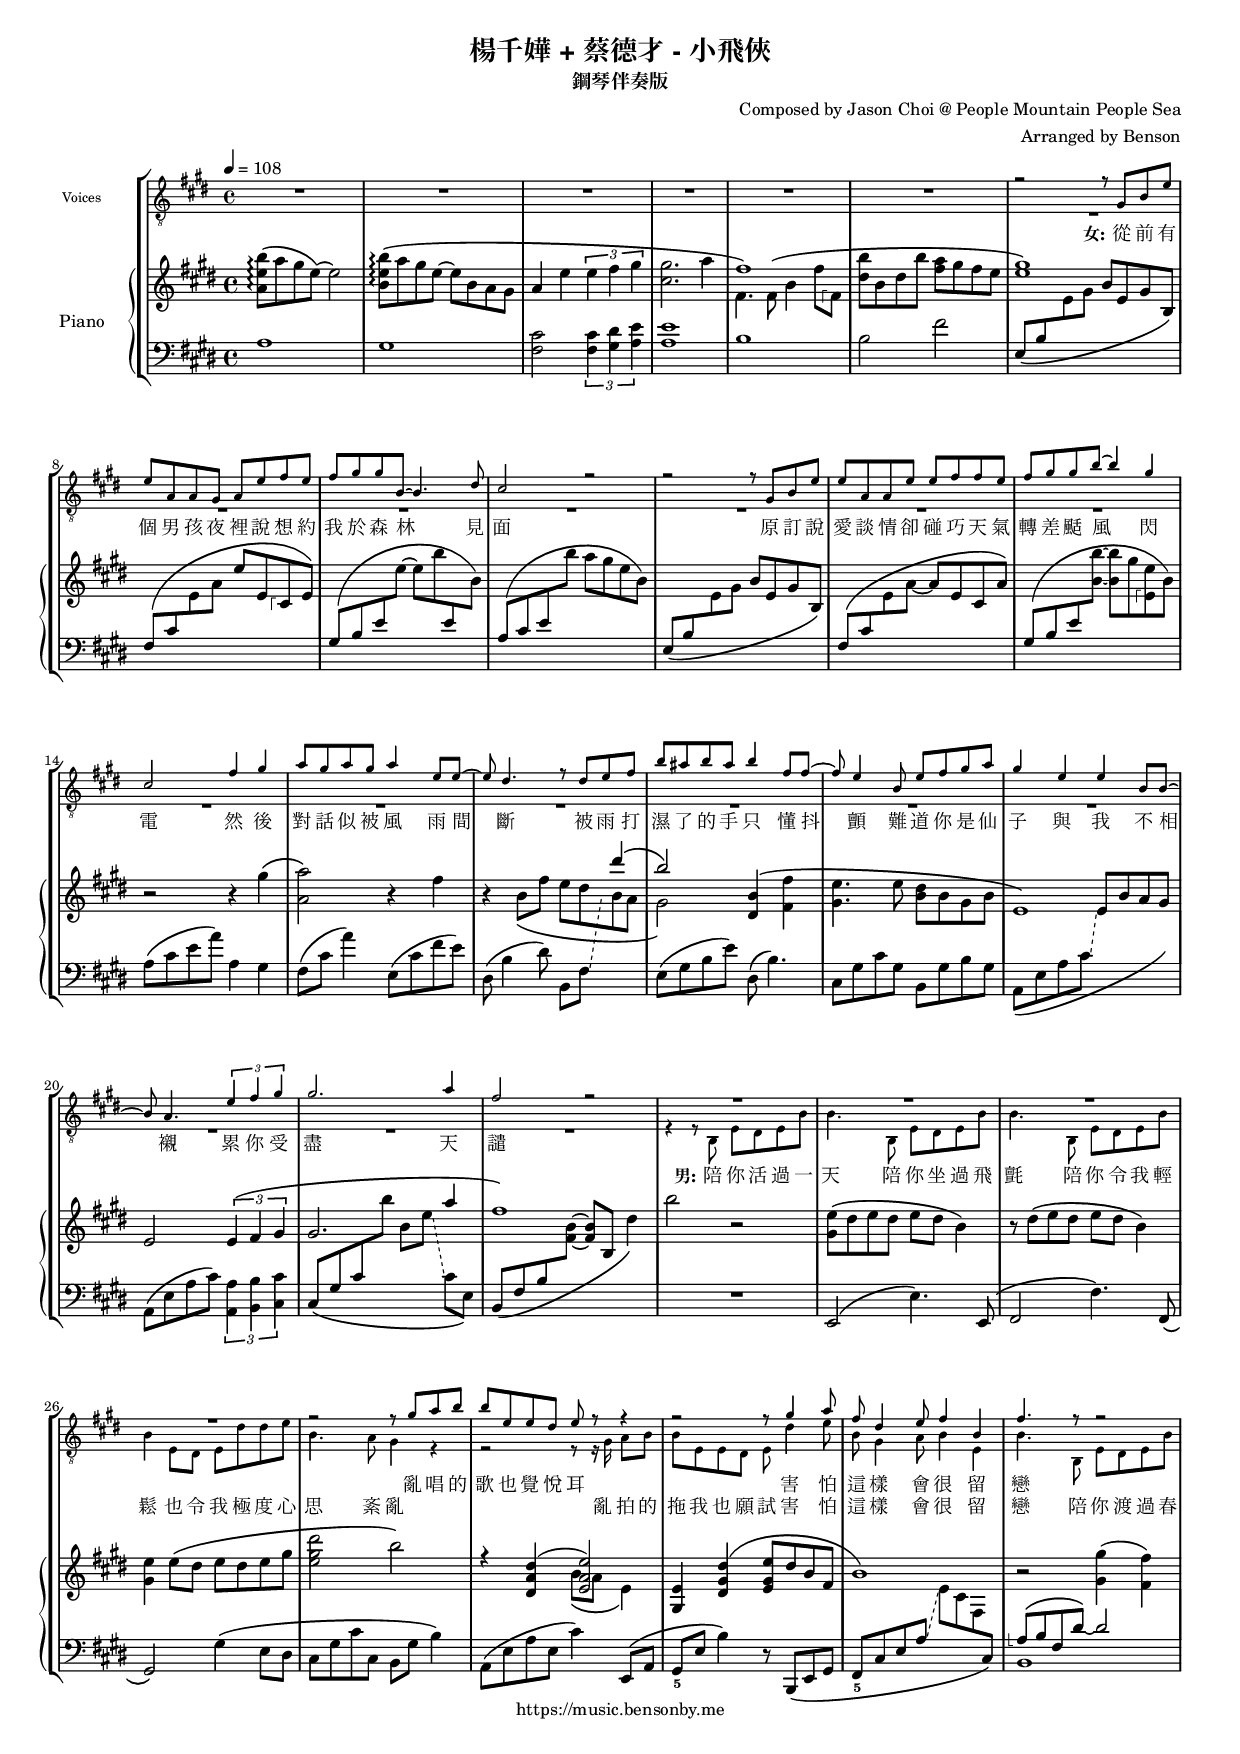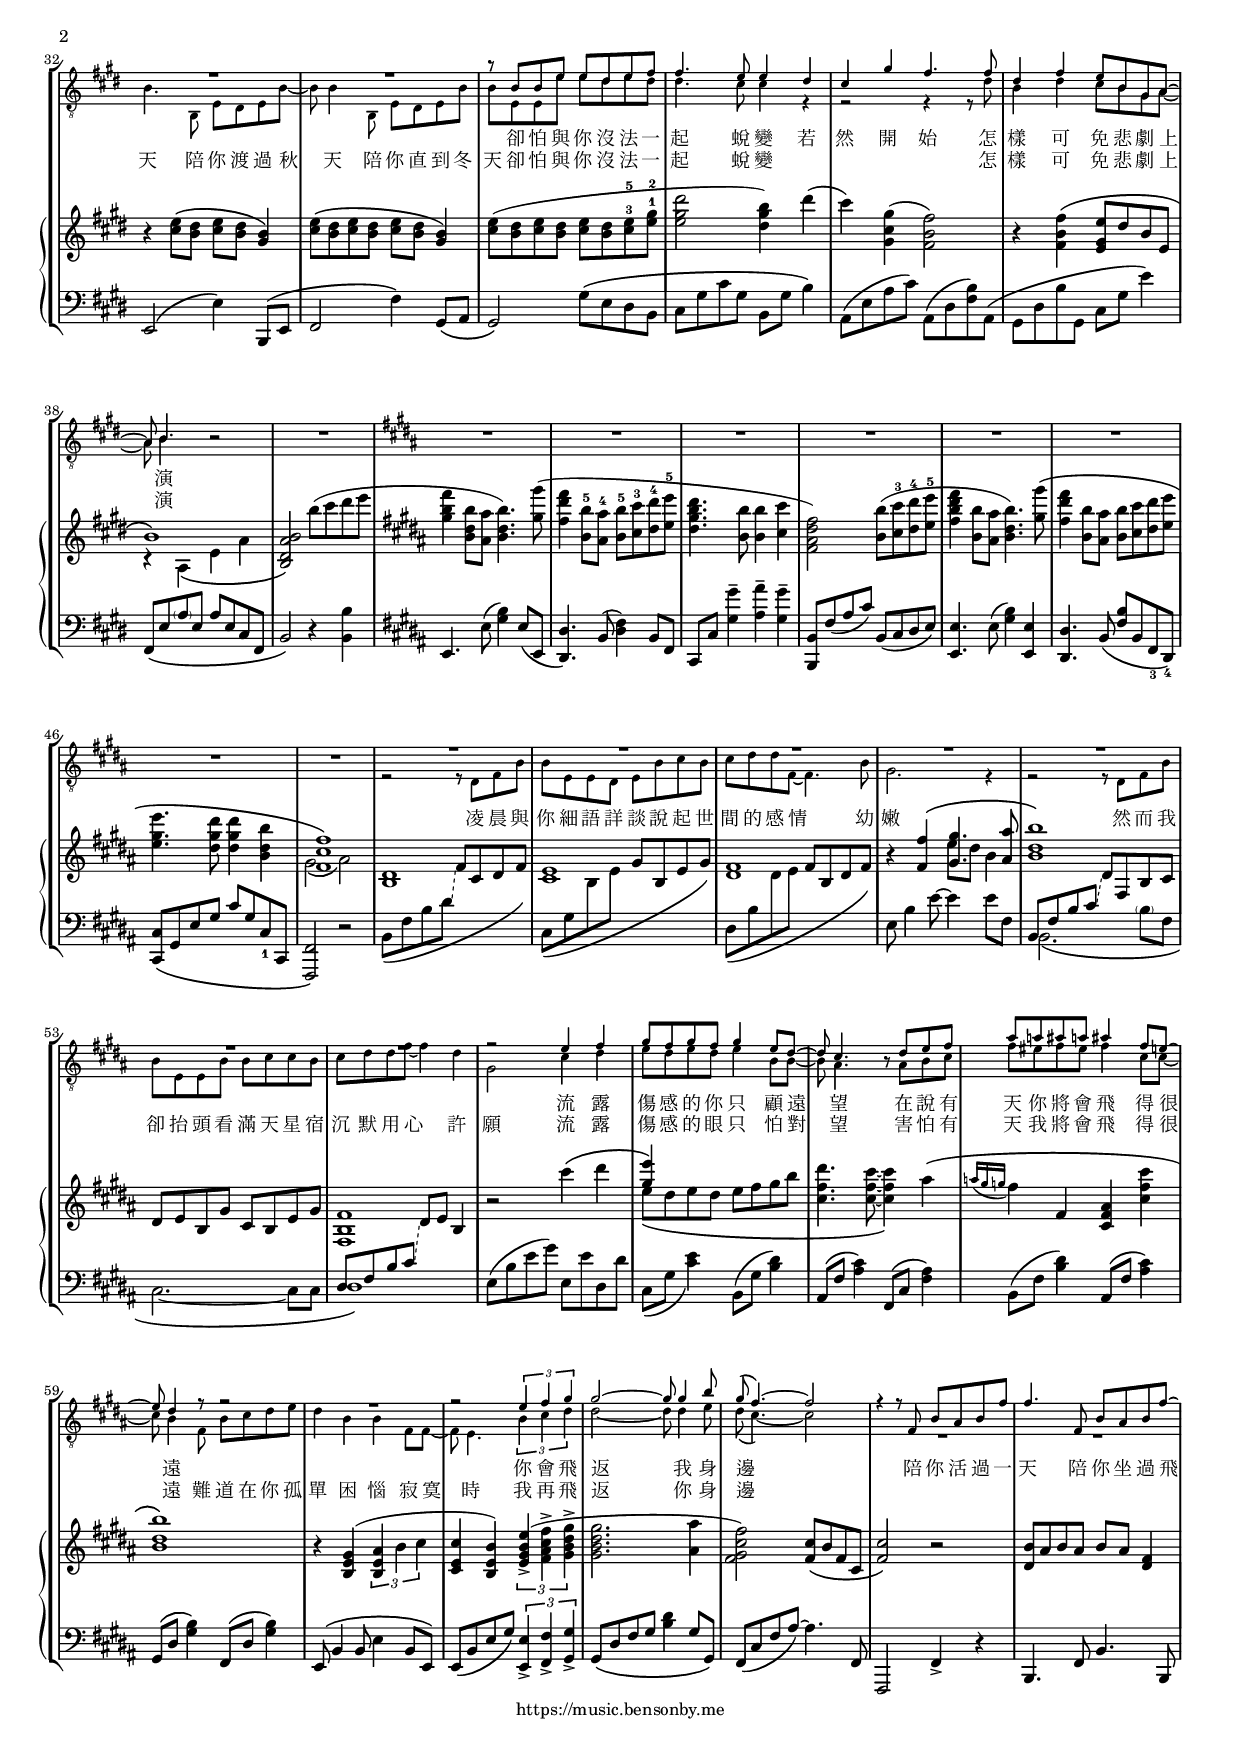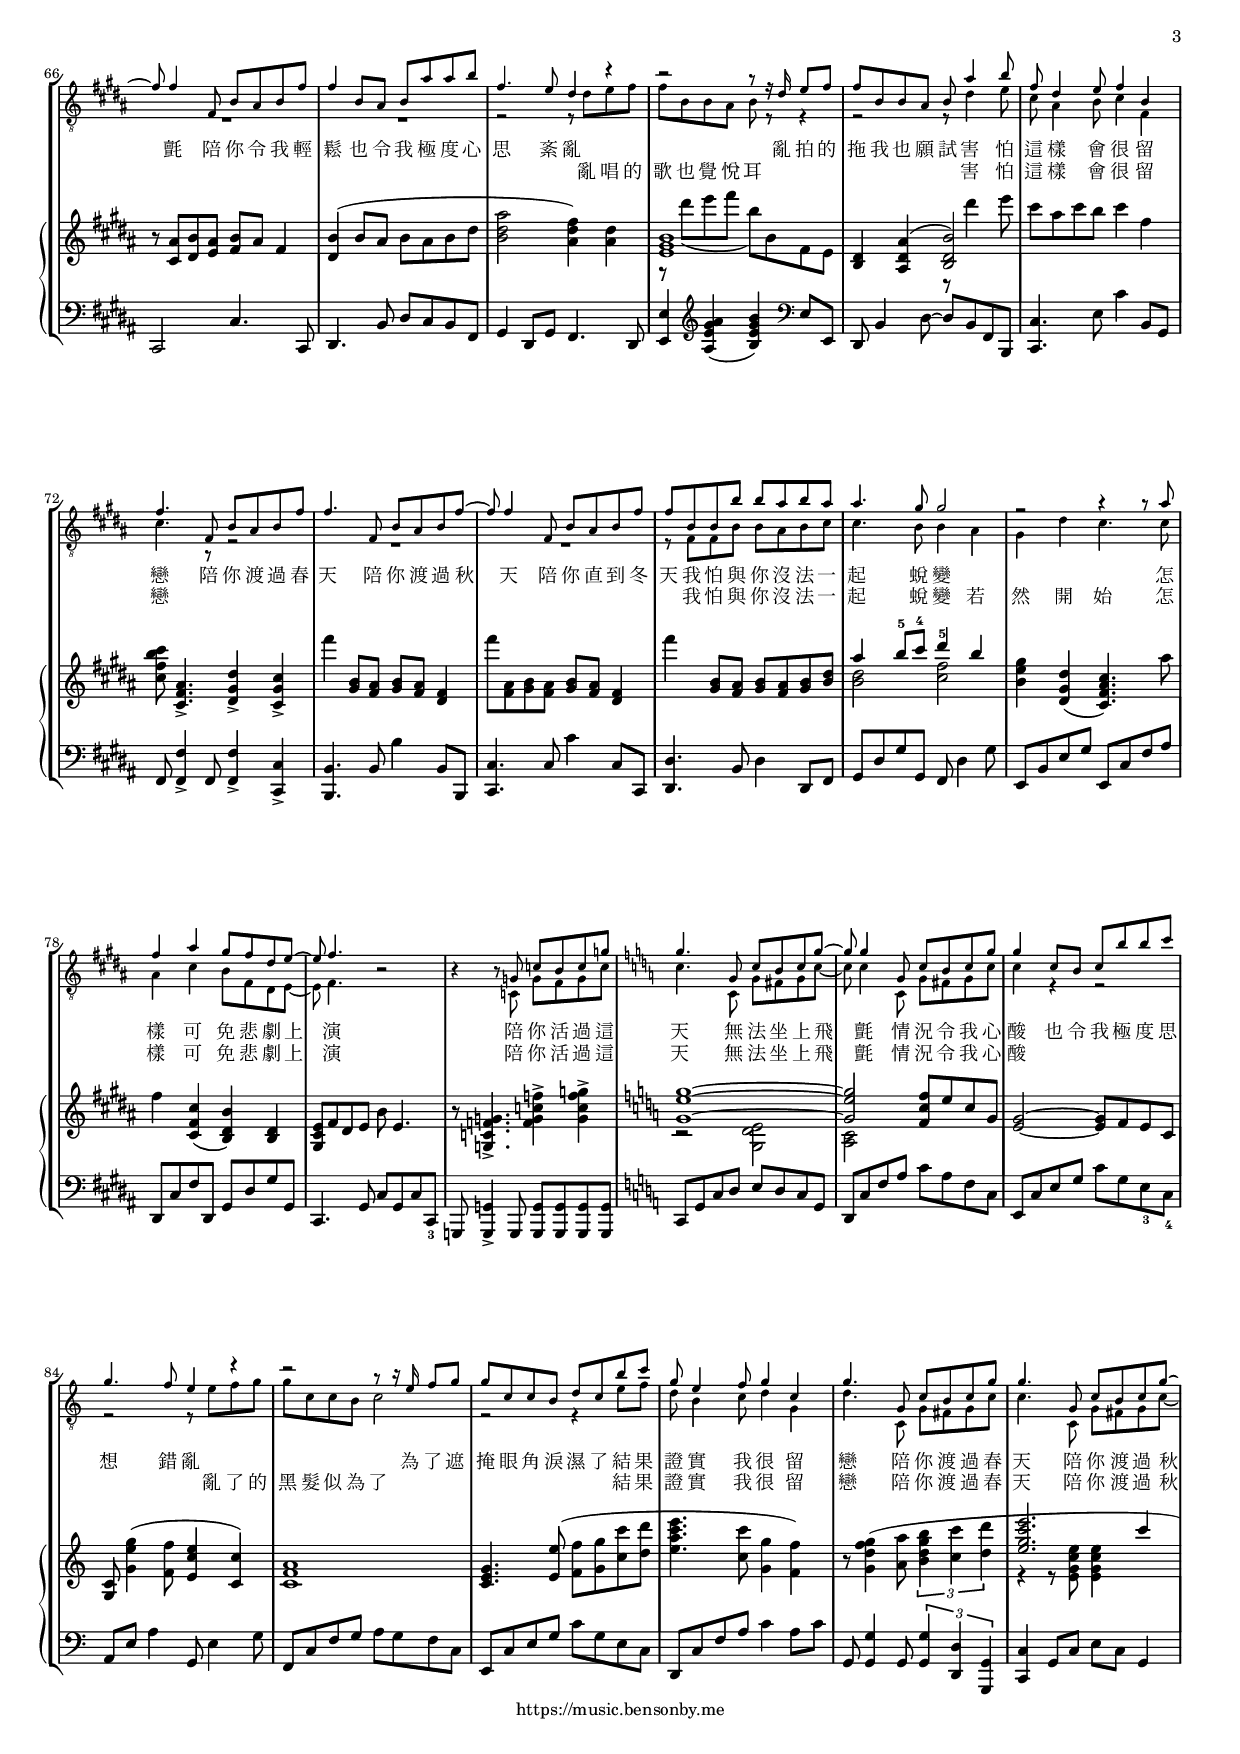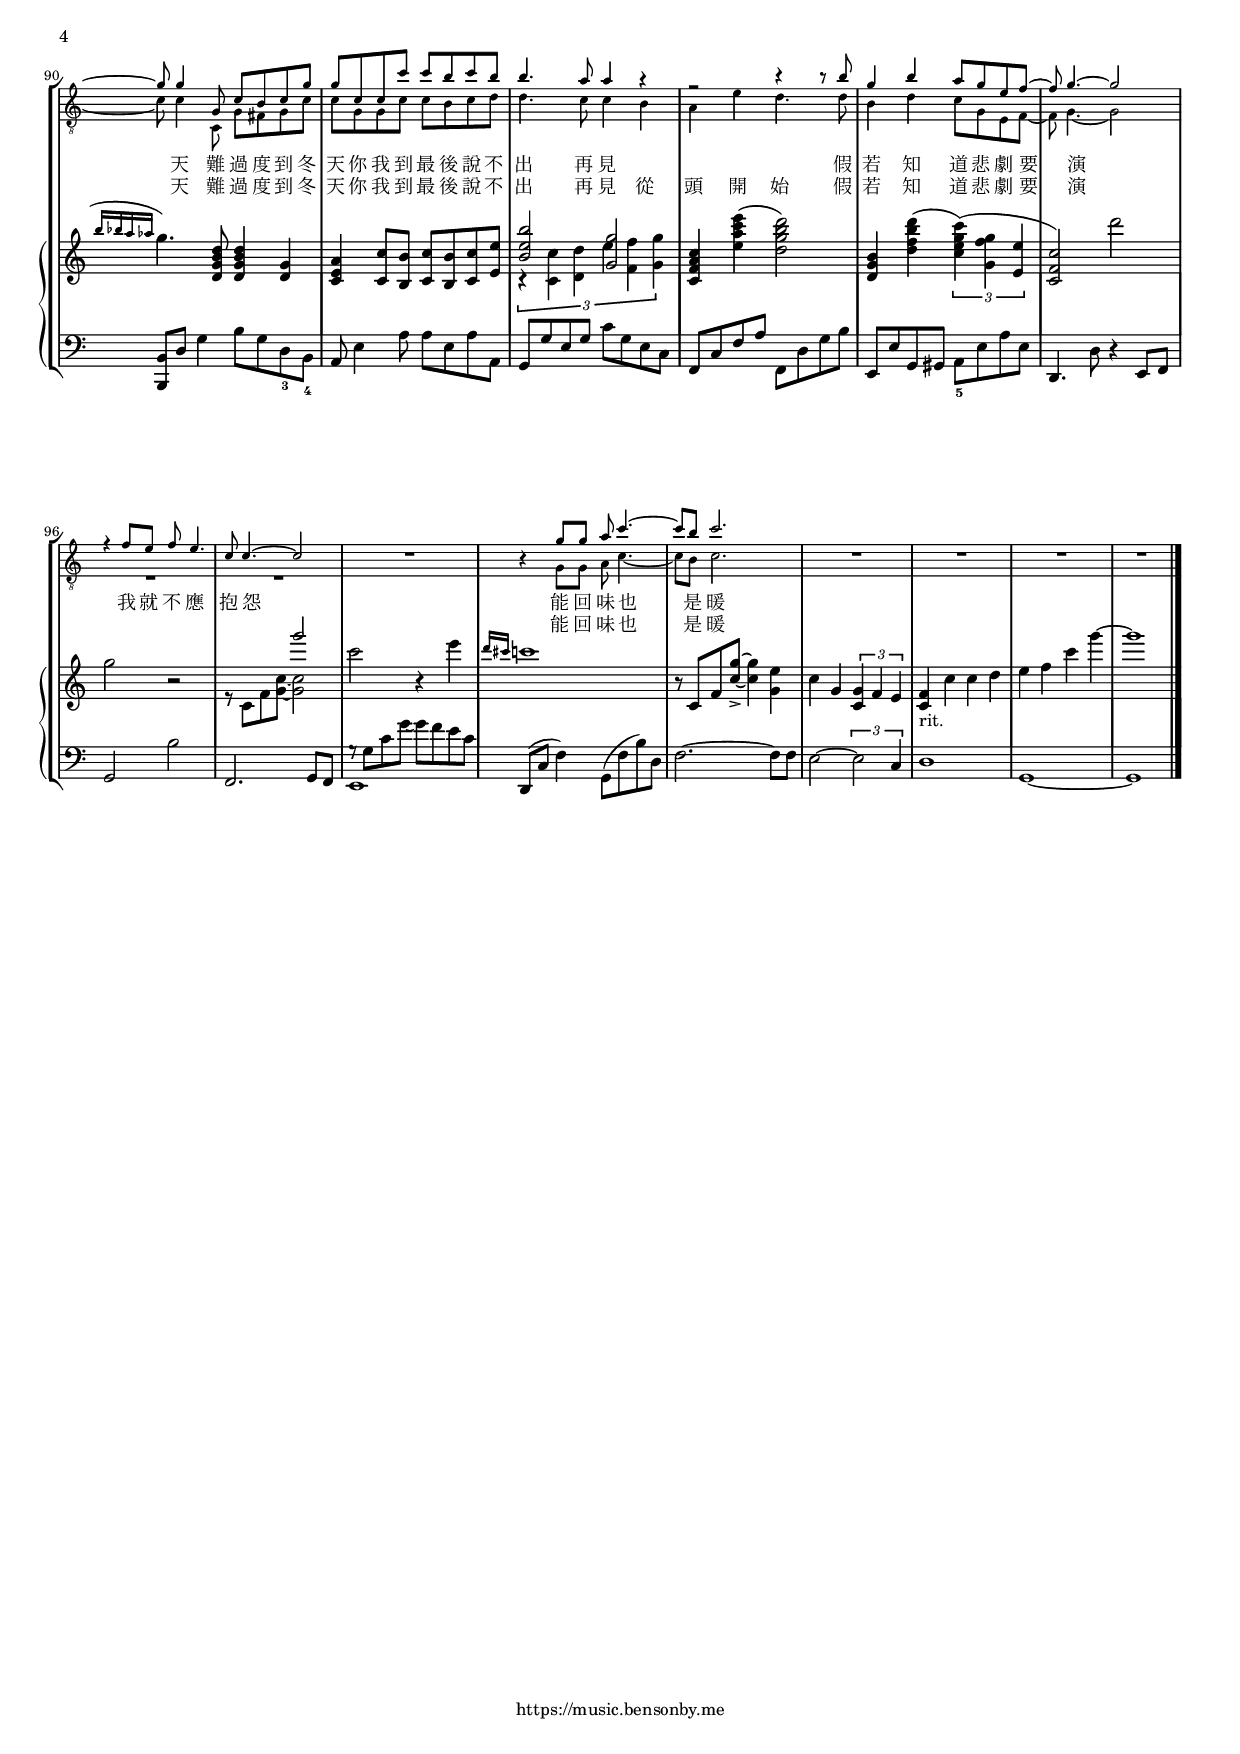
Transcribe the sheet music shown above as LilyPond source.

\version "2.18.2"
\include "articulate.ly"
#(set-global-staff-size 15)

% TODO
% make code cleaner? - slow syntax parsing for long upper and lower?
% merge rests from two voices, hide rest for solo at first verse?
% add phrasing slur for voices
% fingering position, e.g. episode
% left right hand distribution of first verse, and bar 16? (switch? to try)
% dynamics

cr = \change Staff = "right"
cl = \change Staff = "left"
rhMark = \markup { 
  \path #0.1 #'((moveto -1 0)(rlineto 0 -1.5)(rlineto 0.5 0))
}
lhMark = \markup { 
  \path #0.1 #'((moveto 0 1)(rlineto -0.5 0)(rlineto 0 -1.5))
}

upper-intro = \relative c'' {
  <a e' b'>8\arpeggio\( a' gis e~\) e2
  << {
    \stemNeutral
    <b e b'>8\arpeggio\( a' gis e~ e b a gis
    a4 e' \times 2/3 {e fis gis}
    <cis, gis'>2. a'4
    fis1\)
  } \\ {
    s1*3
    fis,4. fis8^\( b4 fis'8
    \set fingeringOrientations = #'(left)
    <fis,\finger \lhMark>
    \stemNeutral
    <b' dis,>8 b, dis b' <a fis> gis fis e
    <e gis>1\)
  } >>
}

upper-verse-one = \relative c''' {
  s1
  s1
  s1
  s1
  s1
  s1
  r2 r4 gis4\(
  <a, a'>2\) r4 fis'4
  r4 << {
    s4 s4 dis'4\( b2\)
  } \\ {
    b,8\( fis' e dis b a gis2\)
  } >>
  <dis b'>4\( <fis fis'>
  <gis e'>4. e'8 <b dis> b gis b
  e,1\)
  e2 \times 2/3 {e4\( fis gis}
  gis2. \stemUp a'4
  \stemNeutral
  fis1\)
  b2 r2
}

upper-chorus-one = \relative c'' {
  <e gis,>8\( dis e dis e dis b4\)
  r8 dis\( e dis e dis b4\)
  <gis e'>4 e'8\( dis e dis e gis
  <e gis dis'>2 b'\)
  << {r4 <dis,, a' dis>4( <e a e'>2)} \\ {s2 b'8\( a e4\)} >>
  <gis, e'> <dis' gis dis'>\( <e gis e'>8 dis' b fis
  b1\)
  r2 <gis gis'>4( <fis fis'>)
  r4 <cis' e>8\( <b dis> <cis e> <b dis> <gis b>4\)
  <cis e>8\( <b dis> <cis e> <b dis> <cis e> <b dis> <gis b>4\)
  <cis e>8( <b dis> <cis e> <b dis> <cis e> <b dis> <cis^3 e^5> <e^1 gis^2>
  <e gis dis'>2 <dis gis b>4) dis'(
  cis) <gis, cis gis'>( <fis b fis'>2)
  r4 << {
    \stemNeutral
    <fis b fis'>4\( <e gis e'>8 dis' b e,
    \stemUp
    b'1\)
  } \\ {
    s2.
    r4 a,\( e' a
    \stemNeutral
    <b, dis a' b>2\)
  } >>
}

upper-episode = \relative c''' {
  b8( cis dis e \key b \major
  <gis, b fis'>4 <b, dis b'>8 <ais ais'> <b dis b'>4.) <gis' gis'>8(
  <fis dis' fis>4 <b, b'^5>8 <ais ais'^4> <b b'^5> <cis cis'^3> <dis dis'^4> <e e'^5>
  <dis gis b dis>4. <b b'>8 <b b'>4 <cis cis'>
  <fis, ais dis fis>2) <b b'>8( <cis cis'^3> <dis dis'^4> <e e'^5>
  <fis b dis fis>4 <b, b'>8 <ais ais'> <b dis b'>4.)
  << {
    \stemNeutral
    <gis' gis'>8\(
    <fis dis' fis>4 <b, b'>8 <ais ais'> <b b'> <cis cis'> <dis dis'> <e e'>
    <e gis e'>4. <dis gis dis'>8 <dis gis dis'>4 <b dis b'>
    \stemUp
    <fis cis' fis>1\)
  } \\ {
    s8 s1*2
    gis2\( ais\)
  } >>
}

upper-verse-two = \relative c' {
  <b dis>1
  <cis e>
  <dis fis>
  r4 << {
    <fis fis'>\( <gis gis'>4. <ais ais'>8
    <b dis b'>1\)
  } \\ {
    s4 e8 dis b4
  } >>
  s1
  <fis, b fis'>1
  r2 << {
    \stemNeutral
    cis'''4\( dis 
    \stemUp
    <e gis,>4\) s2. s2.
  } \\ {
    s2
    e,8\( dis e dis e fis gis b
    <cis, fis dis'>4. <cis fis cis'>8~ <cis fis cis'>4\)
  } >>
  ais'4\( \acciaccatura {a16 gis g} fis4 fis, <cis fis ais>4 <cis' fis cis'>
  <b dis b'>1\)
  r4 <b, e gis>( \times 2/3 {<b e ais>4 b' cis}
  <cis, e cis'>4 <b e b'>) \times 2/3 {<e gis b e>4->( <fis ais cis fis>-> <gis b dis gis>->}
  <gis b dis gis>2. <ais ais'>4
  <fis gis cis fis>2) <fis cis'>8\( b fis cis
  <fis cis'>2\) r2
}

upper-chorus-two = \relative c'' {
  <b dis,>8 ais b ais b ais <dis, fis>4
  r8 <cis ais'> <dis b'> <e ais> <fis b> ais fis4
  <dis b'>4( b'8 ais b ais b dis
  <b dis ais'>2 <ais dis fis>4) <ais dis>
  << {<e gis b>1} \\ {r8 dis''( e fis b,) b, fis e} >>
  <b dis>4 << {<ais dis ais'>( <b dis b'>2)} \\ {s4 r8 dis''4 e8} >>
  cis8 ais cis b cis4 fis,
  <cis fis b cis>8 <cis, fis ais>4.-> <dis gis dis'>4-> <cis gis' cis>->
  fis''4 <gis,, b>8 <fis ais> <gis b> <fis ais> <dis fis>4
  fis''8 <fis,, ais>8 <gis b> <fis ais> <gis b> <fis ais> <dis fis>4
  fis''4 <gis,, b>8 <fis ais> <gis b> <fis ais> <gis b> <b dis>
  << {ais'4 b8^5 cis^4 dis4^5 b} \\ {<b, dis>2 <cis fis>2} >>
  <b e gis>4 <dis, gis dis'>4( <cis fis ais cis>4.) ais''8
  fis4 <cis, fis cis'>4( <b dis b'>4) <b dis>
  <gis cis e>8 fis' dis e b' e,4.
}

upper-chorus-three = \relative c' {
  r8 <g c f g>4.-> <f' g c f>4-> <g c f g>-> \key c \major

  << {<g e' g>1~} \\ {r2 <g, d' e>2} >>
  << {<g' e' g>2 <f c' f>8 e' c g} \\ {<a, c>2} >>
  <e' g>2~ <e g>8 f e c
  <g c>8 <g' e' g>4( <f f'>8 <e c' e>4 <c c'>)
  <c f a>1
  <c e g>4. <e e'>8( <f f'> <g g'> <c c'> <d d'>
  <e a c e>4. <c c'>8 <g g'>4 <f f'>)
  r8 <g d' f g>4( <a a'>8 \times 2/3 {<b d g b>4 <c c'> <d d'>}
  << {<e g c e>2. c'4} \\ {r4 r8 <e,, g c e> <e g c e>4} >>
  \grace{b''16[ bes a aes]} g4.) <d, g b d>8 <d g b d>4 <d g>
  <c e a>4 <c c'>8 <b b'> <c c'> <b b'> <c c'> <e e'>
  << {<b' e b'>2 <g g'>2} \\ {\times 2/3 {r4 <c, c'> <d d'> <e'> <f, f'> <g g'>}} >>
  <c, f a c>4 <e' a c e>( <d g b d>2)
  <d, g b>4 <d' f b d>4( \times 2/3 {<c e g c>4)( <g f' g> <e e'>}
  <c f c'>2) d''2
  g,2 r
}

upper-ending = \relative c'''' {
  s2 \stemUp g2
  \stemNeutral c, r4 e
  \grace{d16[ cis]} c1
  r8 c,, f <c' g'>8~-> <c g'>4 <g e'>
  c g \times 2/3 {<c, g'>4 f e}
  <c f>4_"rit." c' c d
  e f c' g'~
  g1 \bar "|."
}

lower-intro = \relative c' {
  a1
  gis
  <fis cis'>2 \times 2/3 {<fis cis'>4 <gis dis'> <a e'>}
  <a e'>1
  b1
  b2 fis'
}

lower-verse-one = \relative c {
  e8_\( b' \cr e gis b e, gis b,\)
  \cl fis\( cis' \cr e a e' e,
  \set fingeringOrientations = #'(left)
  <cis\finger \lhMark> e\)
  \cl gis,\( b e \cr e'~ e b' \cl e,, \cr b'\)
  \cl a,\( cis e \cr b'' a gis e b\)
  \cl e,,_\( b' \cr e gis b e, gis b,\)
  \cl fis\( cis' \cr e a~ a e cis a'\)
  \cl gis,\( b e \cr <b' b'>~ <b b'> gis' <e,\finger \lhMark e'> b'\)
  \cl a,\( cis e a\) a,4 gis
  fis8\( cis' a'4\) e,8\( cis' fis e\)
  dis,\( b'4 dis8\) b, \once \override Glissando #'style = #'dashed-line fis'\glissando
  \hideNotes \cr b'4
  \unHideNotes \cl
  e,,8\( gis b e\) dis,\( b'4.\)
  cis,8 gis' cis gis b, gis' b gis
  a,_\( e' a \once \override Glissando #'style = #'dashed-line cis \glissando \cr e b' a gis\)
  \cl a,,\( e' a cis\) \times 2/3 {<a, a'>4 <b b'> <cis cis'>}
  cis8_\( gis' cis \cr b'' b,[ \once \override Glissando #'style = #'dashed-line e]\glissando \cl cis, e,\)
  b_\( fis' b \cr <fis' b>~ <fis b> b, dis'4\)
  \cl R1
}

lower-chorus-one = \relative c, {
  e2\( e'4.\) e,8\(
  fis2 fis'4.\) fis,8\(
  gis2\) gis'4\( e8 dis
  cis8 gis' cis cis, b gis' b4\)
  a,8\( e' a e cis'4\) e,,8\( a
  gis8_5 e' b'4\) r8 b,,_\( e gis
  fis8_5 cis' e \once \override Glissando #'style = #'dashed-line a \glissando \cr e' cis fis, \cl cis\)
  << {b1} \\ {
    \stemUp
    \set fingeringOrientations = #'(left)
    <a'\finger \rhMark>8^\( b fis dis'~\) dis2
  } >>
  \stemNeutral e,,2\( e'4\) b,8\( e
  fis2 fis'4\) gis,8\( a
  gis2\) gis'8\( e dis b
  cis gis' cis gis b, gis' b4\)
  a,8\( e' a cis\) a,\( dis <fis b>\) a,\(
  gis dis' b' gis, cis gis' e'4\)
  fis,,8\( e' \parenthesize a e a e cis fis,
  b2\)
}
 
lower-episode = \relative c {
  r4 <b b'> \key b \major
  e,4. e'8( <gis b>4) e8\( e,
  <dis dis'>4.\) b'8( <dis fis>4) b8 fis
  cis8 cis' <gis' gis'>4-- <ais ais'>-- <gis gis'>--
  <b,, b'>8 fis''( ais cis) b,\( cis dis e\)
  <e, e'>4. e'8( <gis b>4) <e, e'>4
  <dis dis'>4. b'8\( <fis' b>8 b, fis_3 dis_4\)
  <cis cis'>8\( gis' e' gis cis gis cis,_1 cis,
  <fis, fis'>2\) r2
}

lower-verse-two = \relative c {
  b8_\( fis' b \once \override Glissando #'style = #'dashed-line dis \glissando \cr fis cis dis fis\)
  \cl \stemDown cis,_\( gis' \cr b e \stemNeutral gis b, e gis\)
  \cl \stemDown dis,_\( b' \cr dis e \stemNeutral fis b, dis fis\)
  \cl e, b'4 e8~ e4 e8 fis,8
  << {
    b,8 fis' b
    \once \override Glissando #'style = #'dashed-line cis\glissando \cr
    dis fis, b cis
    dis e b gis' cis, b e gis
    \cl
    dis,8 fis b
    \once \override Glissando #'style = #'dashed-line cis \glissando \cr
    dis e b4
  } \\ {
    \cl
    b,2.\( \parenthesize b'8 fis
    cis2.~ cis8 cis
    dis1\)
  } >>
  \stemNeutral e8\( b' e gis\) e, e' dis, dis'
  cis,_\( gis' <cis e>4\) b,8\( gis' <b dis>4\)
  ais,8\( fis' <ais cis>4\) fis,8\( cis' <fis ais>4\)
  b,8\( fis' <b dis>4\) ais,8\( fis' <ais cis>4\)
  gis,8\( dis' <gis b>4\) fis,8\( dis' <gis b>4\)
  e,8\( b'4 b8 e4 b8 e,\)
  e\( b' e gis\) \times 2/3 {<e, e'>4-> <fis fis'>-> <gis gis'>->}
  gis8_\( dis' fis gis <b dis>4 gis8 gis,\)
  fis\( cis' fis ais~\) ais4. fis,8
  fis,2 fis'4-> r4
}

lower-chorus-two = \relative c, {
  b4. fis'8 b4. b,8
  cis2 cis'4. cis,8
  dis4. b'8 dis8 cis b fis
  gis4 dis8 gis fis4. dis8
  <e e'>4 \clef treble  <ais' e' gis ais>( <b e gis b>) \clef bass e,8 e,
  dis b'4 dis8~ dis8 b fis b,
  <cis cis'>4. e'8 cis'4 b,8 gis
  fis <fis fis'>4-> fis8 <fis fis'>4-> <cis cis'>->
  <b b'>4. b'8 b'4 b,8 b,
  <cis cis'>4. cis'8 cis'4 cis,8 cis,
  <dis dis'>4. b'8 dis4 dis,8 fis
  gis dis' gis gis, fis8 dis'4 gis8
  e, b' e gis e, cis' fis ais
  dis,, cis' fis dis, gis dis' gis gis,
  cis,4. gis'8 cis gis cis cis,_3
}

lower-chorus-three = \relative c, {
  g8 <g g'>4-> g8 <g g'> <g g'> <g g'> <g g'>  \key c \major
  c8 g' c d e d c g
  d c' f a c a f c
  e, c' e g c g e_3 c_4
  a e' a4 g,8 e'4 g8
  f, c' f g a g f c
  e, c' e g c g e c
  d, c' f a c4 a8 c
  g,8 <g g'>4 g8 \times 2/3 {<g g'>4 <d d'> <g, g'>}
  <c c'>4 g'8 c e c g4
  <b, b'>8 d'8 g4 b8 g d_3 b_4
  a8 e'4 a8 a e a a,
  g g' e g c g e c
  f, c' f a f, d' g b
  e,, e' g, gis a_5 e' a e
  d,4. d'8 r4 e,8 f
  g2 b'
}

lower-ending = \relative c, {
  << {f2. g8 f} \\ {\cr r8 c'' f <g c>~ <g c>2} >>
  << {e,,1} \\ {g'8\rest g c g'~ g f e c} >>
  d,,8( c' f4) g,8( f' b) d,
  f2.~ f8 f
  e2~ \times 2/3 {e2 c4}
  d1
  g,~
  g \bar "|."
}

upper = \relative c {
  \clef treble \key e \major \time 4/4 \tempo 4 = 108
  \upper-intro
  \upper-verse-one
  \upper-chorus-one
  \upper-episode
  \upper-verse-two
  \upper-chorus-two
  \upper-chorus-three
  \upper-ending
}

lower = \relative c {
  \clef bass \key e \major \time 4/4
  \lower-intro
  \lower-verse-one
  \lower-chorus-one
  \lower-episode
  \lower-verse-two
  \lower-chorus-two
  \lower-chorus-three
  \lower-ending
}

melodyf = \relative c' {
  \clef treble \key e \major \time 4/4
  \override Script #'padding = #2

  R1 R1 R1 R1 R1 R1

    r2 r8 gis b e e a, a gis a e' fis e fis gis gis b,~ b4. dis8 cis2 r2
    r2 r8 gis b e e a, a e' e fis fis e fis gis gis b~ b4 gis cis,2 fis4 gis
    a8 gis a gis a4 e8 e~ e dis4. r8 dis e fis b ais b ais b4 fis8 fis~ fis e4 b8 e fis gis a
    gis4 e e b8 b~ b a4. \times 2/3 {e'4 fis gis} gis2. a4 fis2 r2 R1

    R1 R1 R1 r2 r8 gis a b b e, e dis e r r4 r2 r8 gis4 a8 fis dis4 e8 fis4 b, fis'4. r8 r2
    R1 R1 r8 b, b e e dis e fis fis4. e8 e4 dis cis gis' fis4. fis8 dis4 fis e8 b gis a~
    a b4. r2 R1 \key b \major R1 R1 R1 R1 R1 R1 R1 R1 R1 R1 R1 R1 R1 R1 R1
    r2 e4 fis gis8 fis gis fis gis4 e8 dis~ dis cis4. r8 dis e fis ais a ais a ais4 fis8 e~ e dis4 r8 r2
    R1 r2 \times 2/3 {e4 fis gis} gis2~ gis8 gis4 b8 gis( fis4.~) fis2
    r4 r8 fis, b ais b fis' fis4. fis,8 b ais b fis'~ fis fis4 fis,8 b ais b fis'
    fis4 b,8 ais b ais' ais b fis4. e8 dis4 r
    r2 r8 r16 dis16 e8 fis fis b, b ais b ais'4 b8 fis dis4 e8 fis4 b,
    fis'4. fis,8 b ais b fis' fis4. fis,8 b ais b fis'~ fis fis4 fis,8 b ais b fis'
    fis b, b b' b ais b ais ais4. gis8 gis2
    r2 r4 r8 ais fis4 ais gis8 fis dis e~ e fis4. r2
    r4 r8 g, c b c g' \key c \major g4. g,8 c b c g'~ g g4 g,8 c b c g'
    g4 c,8 b c b' b c g4. f8 e4 r4 r2 r8 r16 e f8 g g c, c b d c b' c
    g e4 f8 g4 c, g'4. g,8 c b c g' g4. g,8 c b c g'~ g g4 g,8 c b c g'
    g c, c c' c b c b b4. a8 a4 r4 r2 r4 r8 b g4 b a8 g e f~ f g4.~ g2
    r4 f8 e f e4. c8 c4.~ c2 R1 r4 g'8 g a c4.~ c8 b c2. R1 R1 R1 R1 \bar "|."
}

lyricsf = \lyricmode {
  \set stanza = #"女:"
  從 前 有 個 男 孩 夜 裡 說 想 約 我 於 森 林 見 面
  原 訂 說 愛 談 情 卻 碰 巧 天 氣 轉 差 颳 風 閃 電
  然 後 對 話 似 被 風 雨 間 斷
  被 雨 打 濕 了 的 手 只 懂 抖 顫 難 道 你 是 仙 子
  與 我 不 相 襯 累 你 受 盡 天 譴
  亂 唱 的 歌 也 覺 悅 耳
  害 怕 這 樣 會 很 留 戀
  卻 怕 與 你 沒 法 一 起 蛻 變
  若 然 開 始 怎 樣 可 免 悲 劇 上 演
  流 露 傷 感 的 你 只 顧 遠 望
  在 說 有 天 你 將 會 飛 得 很 遠
  你 會 飛 返 我 身 邊
  陪 你 活 過 一 天 陪 你 坐 過 飛 氈
  陪 你 令 我 輕 鬆 也 令 我 極 度 心 思 紊 亂
  亂 拍 的 拖 我 也 願 試
  害 怕 這 樣 會 很 留 戀
  陪 你 渡 過 春 天 陪 你 渡 過 秋 天
  陪 你 直 到 冬 天
  我 怕 與 你 沒 法 一 起 蛻 變
  怎 樣 可 免 悲 劇 上 演
  陪 你 活 過 這 天 無 法 坐 上 飛 氈
  情 況 令 我 心 酸
  也 令 我 極 度 思 想 錯 亂
  為 了 遮 掩 眼 角 淚 濕 了
  結 果 證 實 我 很 留 戀
  陪 你 渡 過 春 天 陪 你 渡 過 秋 天
  難 過 度 到 冬 天 你 我 到 最 後 說 不 出 再 見
  假 若 知 道 悲 劇 要 演
  我 就 不 應 抱 怨
  能 回 味 也 是 暖
}

melodym = \relative c' {
    \clef "treble_8" \key e \major \time 4/4
    R1 R1 R1 R1 R1 R1
    R1 R1 R1 R1 R1 R1 R1 R1
    R1 R1 R1 R1 R1 R1 R1 R1
    r4 r8 b, e dis e b' b4. b,8 e dis e b' b4.
    b,8 e dis e b' b4 e,8 dis e dis' dis e b4. a8 gis4 r4
    r2 r8 r16 gis a8 b b e, e dis e dis'4 e8 b gis4 a8 b4 e, b'4.
    b,8 e dis e b' b4. b,8 e dis e b'~ b b4 b,8 e dis e b' b
    e, e e' e dis e dis dis4. cis8 cis4 r4 
    r2 r4 r8 dis b4 dis cis8 b gis a~ a b4. r2 R1
    \key b \major R1 R1 R1 R1 R1 R1 R1 R1
    r2 r8 dis,8 fis b b e, e dis e b' cis b cis dis dis fis,8~ fis4. b8 gis2. r4
    r2 r8 dis fis b b e, e b' b cis cis b cis dis dis fis~ fis4 dis gis,2 cis4 dis
    e8 dis e dis e4 b8 b~ b ais4. r8 ais b cis fis eis fis eis fis4 cis8 cis~
    cis b4 fis8 b cis dis e dis4 b b fis8 fis~ fis e4. \times 2/3 {b'4 cis dis}
    dis2~ dis8 dis4 e8 dis( cis4.~) cis2 R1 R1 R1 R1
    r2 r8 dis8 e fis fis b, b ais b r8 r4 r2 r8 dis4 e8 cis ais4 b8 cis4 fis, cis'4. r8 r2
    R1 R1 r8 fis, fis b b ais b cis cis4. b8 b4 ais gis dis' cis4. cis8 ais4 cis b8 fis dis e~ e fis4. r2
    r4 r8 c g' fis g c \key c \major c4. c,8 g' fis g c~ c c4 c,8 g' fis g c c4 r4 r2
    r2 r8 e f g g c, c b c2 r2 r4 e8 f d b4 c8 d4 g, d'4. c,8 g' fis g c 
    c4. c,8 g' fis g c~ c c4 c,8 g' fis g c c g g c c b c d d4. c8 c4 b
    a e' d4. d8 b4 d c8 g e f~ f g4.~ g2 R1 R1 R1 r4 g8 g a c4.~ c8 b c2. R1 R1 R1 R1 \bar "|."
}

lyricsm = \lyricmode {
  \set stanza = #"男:"
  陪 你 活 過 一 天 陪 你 坐 過 飛 氈
  陪 你 令 我 輕 鬆 也 令 我 極 度 心 思 紊 亂
  \once \override LyricText #'self-alignment-X = #1
  亂 拍 的 拖 我 也 願 試
  害 怕 這 樣 會 很 留 戀
  陪 你 渡 過 春 天 陪 你 渡 過 秋 天
  陪 你 直 到 冬 天 卻 怕 與 你 沒 法 一 起 蛻 變
  怎 樣 可 免 悲 劇 上 演
  凌 晨 與 你 細 語 詳 談 說 起 世 間 的 感 情 幼 嫩
  然 而 我 卻 抬 頭 看 滿 天 星 宿 沉 默 用 心 許 願
  流 露 傷 感 的 眼 只 怕 對 望
  害 怕 有 天 我 將 會 飛 得 很 遠
  難 道 在 你 孤 單 困 惱 寂 寞 時
  我 再 飛 返 你 身 邊
  亂 唱 的 歌 也 覺 悅 耳
  害 怕 這 樣 會 很 留 戀
  我 怕 與 你 沒 法 一 起 蛻 變
  若 然 開 始 怎 樣 可 免 悲 劇 上 演
  陪 你 活 過 這 天 無 法 坐 上 飛 氈
  情 況 令 我 心 酸
  亂 了 的 黑 髮 似 為 了
  結 果 證 實 我 很 留 戀
  陪 你 渡 過 春 天 陪 你 渡 過 秋 天
  難 過 度 到 冬 天 你 我 到 最 後 說 不 出 再 見
  從 頭 開 始 假 若 知 道 悲 劇 要 演
  能 回 味 也 是 暖
}

\paper {
  oddFooterMarkup = \markup { \fill-line { "https://music.bensonby.me" }}
  evenFooterMarkup = \markup { \fill-line { "https://music.bensonby.me" }}
}

\header {
  title = "楊千嬅 + 蔡德才 - 小飛俠"
  subtitle = "鋼琴伴奏版"
  arranger = "Arranged by Benson"
  composer = "Composed by Jason Choi @ People Mountain People Sea"
}

\book {
\score {
  \new StaffGroup <<
    \new Staff \with {
      \consists "Merge_rests_engraver"
    } <<
      \set Staff.instrumentName = #"Voices"
      \set Staff.fontSize = #-2
      \override StaffSymbol #'staff-space = #(magstep -3)
      \set Staff.midiInstrument = #"oboe"
      \new Voice = "Female" { \voiceOne \melodyf }
      \new Voice = "Male" { \voiceTwo \melodym }
    >>
    \context Lyrics = soprano { s1}
    \context Lyrics = tenor {s1}
    \context Lyrics = soprano \lyricsto Female \lyricsf
    \context Lyrics = tenor \lyricsto Male \lyricsm
    \new PianoStaff <<
      \set PianoStaff.instrumentName = #"Piano"
      \new Staff = "right" {
        \keepWithTag #'written \upper
      }
      \new Staff = "left" {
        \keepWithTag #'written \lower
      }
    >>
  >>
  \layout {
    \context {
      \type "Engraver_group"
      \name Dynamics
      \alias Voice
      \consists "Output_property_engraver"
      \consists "Piano_pedal_engraver"
      \consists "Script_engraver"
      \consists "New_dynamic_engraver"
      \consists "Dynamic_align_engraver"
      \consists "Text_engraver"
      \consists "Skip_event_swallow_translator"
      \consists "Axis_group_engraver"


      \override DynamicLineSpanner #'Y-offset = #0
      \override TextScript #'font-size = #2
      \override TextScript #'font-shape = #'italic
      \override VerticalAxisGroup #'minimum-Y-extent = #'(-1 . 1)
    }
    \context {
      \RemoveEmptyStaffContext
    }
    % \context {
      % \Score
      % \override VerticalAxisGroup #'remove-first = ##t
    % }
  }
}
\score {
  \new StaffGroup <<
    \new Staff <<
      \set Staff.fontSize = #-2
      \override StaffSymbol #'staff-space = #(magstep -3)
      \set Staff.midiInstrument = #"oboe"
      \new Voice = "Female" { \voiceOne \melodyf }
      \new Voice = "Male" { \voiceTwo \melodym }
    >>
    \context Lyrics = soprano { s1}
    \context Lyrics = tenor {s1}
    \context Lyrics = soprano \lyricsto Female \lyricsf
    \context Lyrics = tenor \lyricsto Male \lyricsm
    \new PianoStaff <<
      \set PianoStaff.instrumentName = #"Piano  "
      \new Staff = "right" {
        \articulate << \keepWithTag #'midi \upper >>
      }
      \new Staff = "left" {
        \articulate << \keepWithTag #'midi \lower >>
      }
    >>
  >>
  \midi {
  }
}
}
